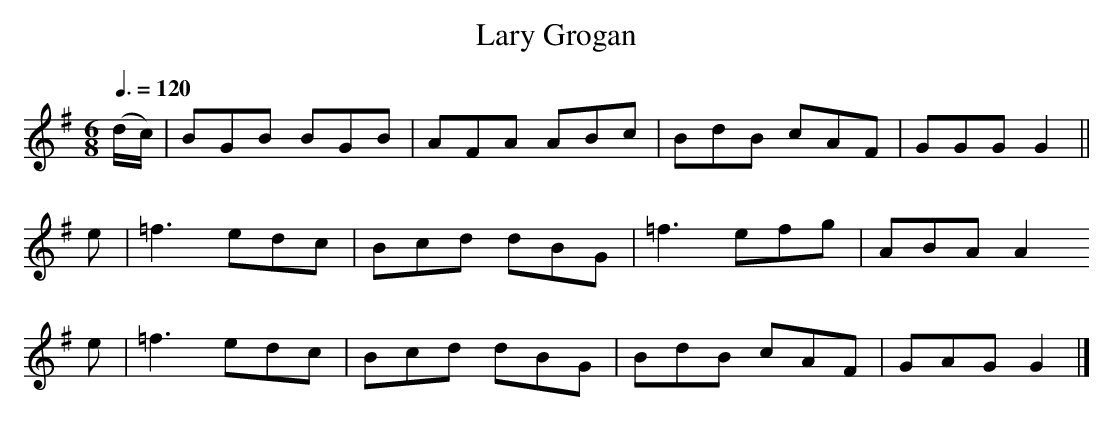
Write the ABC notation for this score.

X:1
T:Lary Grogan
M:6/8
L:1/8
Q:3/8=120
K:G major
(d/c/)| BGB BGB|AFA ABc| BdB cAF|GGG G2||
 e    |=f3  edc|Bcd dBG|=f3  efg|ABA A2
 e    |=f3  edc|Bcd dBG| BdB cAF|GAG G2|]
